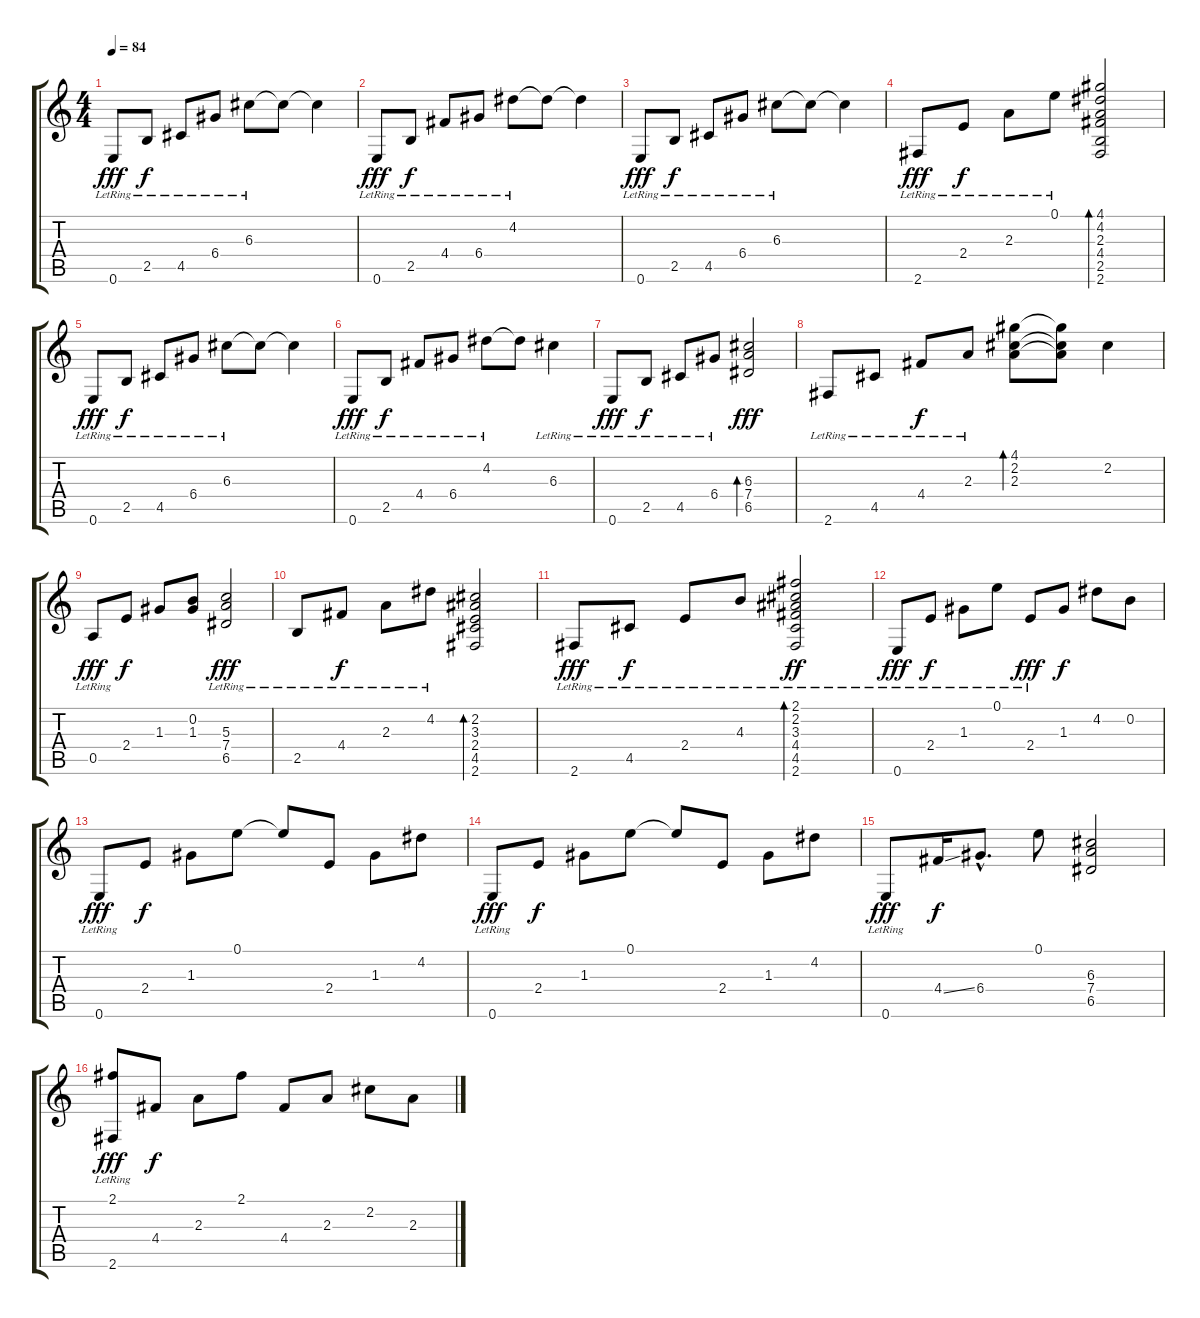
\track "" {instrument acousticguitarnylon}
\staff {score tabs}
\tuning (E4 B3 G3 D3 A2 E2) {hide}
\ts (4 4)
\tempo 84
\clef g2
\ks c
0.6{lr}.8{dy fff instrument acousticguitarnylon} 2.5{lr}.8{dy f} 4.5{lr}.8 6.4{lr}.8 6.3{lr}.8 6.3{t}.8 6.3{t}.4 |
0.6{lr}.8{dy fff} 2.5{lr}.8{dy f} 4.4{lr}.8 6.4{lr}.8 4.2{lr}.8 4.2{t}.8 4.2{t}.4 |
0.6{lr}.8{dy fff} 2.5{lr}.8{dy f} 4.5{lr}.8 6.4{lr}.8 6.3{lr}.8 6.3{t}.8 6.3{t}.4 |
2.6{lr}.8{dy fff} 2.4{lr}.8{dy f} 2.3{lr}.8 0.1{lr}.8 (4.1 4.2 2.3 4.4 2.5 2.6).2{bd 480} |
0.6{lr}.8{dy fff} 2.5{lr}.8{dy f} 4.5{lr}.8 6.4{lr}.8 6.3{lr}.8 6.3{t}.8 6.3{t}.4 |
0.6{lr}.8{dy fff} 2.5{lr}.8{dy f} 4.4{lr}.8 6.4{lr}.8 4.2{lr}.8 4.2{t}.8 6.3{lr}.4 |
0.6{lr}.8{dy fff} 2.5{lr}.8{dy f} 4.5{lr}.8 6.4{lr}.8 (6.3 7.4 6.5).2{bd 480 dy fff} |
2.6{lr}.8 4.5{lr}.8 4.4{lr}.8{dy f} 2.3{lr}.8 (4.1 2.2 2.3).8{bd 480} (4.1{t} 2.2{t} 2.3{t}).8 2.2.4 |
0.5{lr}.8{dy fff} 2.4.8{dy f} 1.3.8 (0.2 1.3).8 (5.3{lr} 7.4{lr} 6.5{lr}).2{dy fff} |
2.5{lr}.8 4.4{lr}.8{dy f} 2.3{lr}.8 4.2{lr}.8 (2.2 3.3 2.4 4.5 2.6).2{bd 480} |
2.6{lr}.8{dy fff} 4.5{lr}.8{dy f} 2.4{lr}.8 4.3{lr}.8 (2.1{lr} 2.2 3.3 4.4 4.5 2.6).2{bd 480 dy ff} |
0.6{lr}.8{dy fff} 2.4{lr}.8{dy f} 1.3{lr}.8 0.1{lr}.8 2.4{lr}.8{dy fff} 1.3.8{dy f} 4.2.8 0.2.8 |
0.6{lr}.8{dy fff} 2.4.8{dy f} 1.3.8 0.1.8 0.1{t}.8 2.4.8 1.3.8 4.2.8 |
0.6{lr}.8{dy fff} 2.4.8{dy f} 1.3.8 0.1.8 0.1{t}.8 2.4.8 1.3.8 4.2.8 |
0.6{lr}.8{dy fff} 4.4{ss}.16{dy f} 6.4{hac}.8{d} 0.1.8 (6.3 7.4 6.5).2 |
(2.1{lr} 2.6{lr}).8{dy fff} 4.4.8{dy f} 2.3.8 2.1.8 4.4.8 2.3.8 2.2.8 2.3.8
